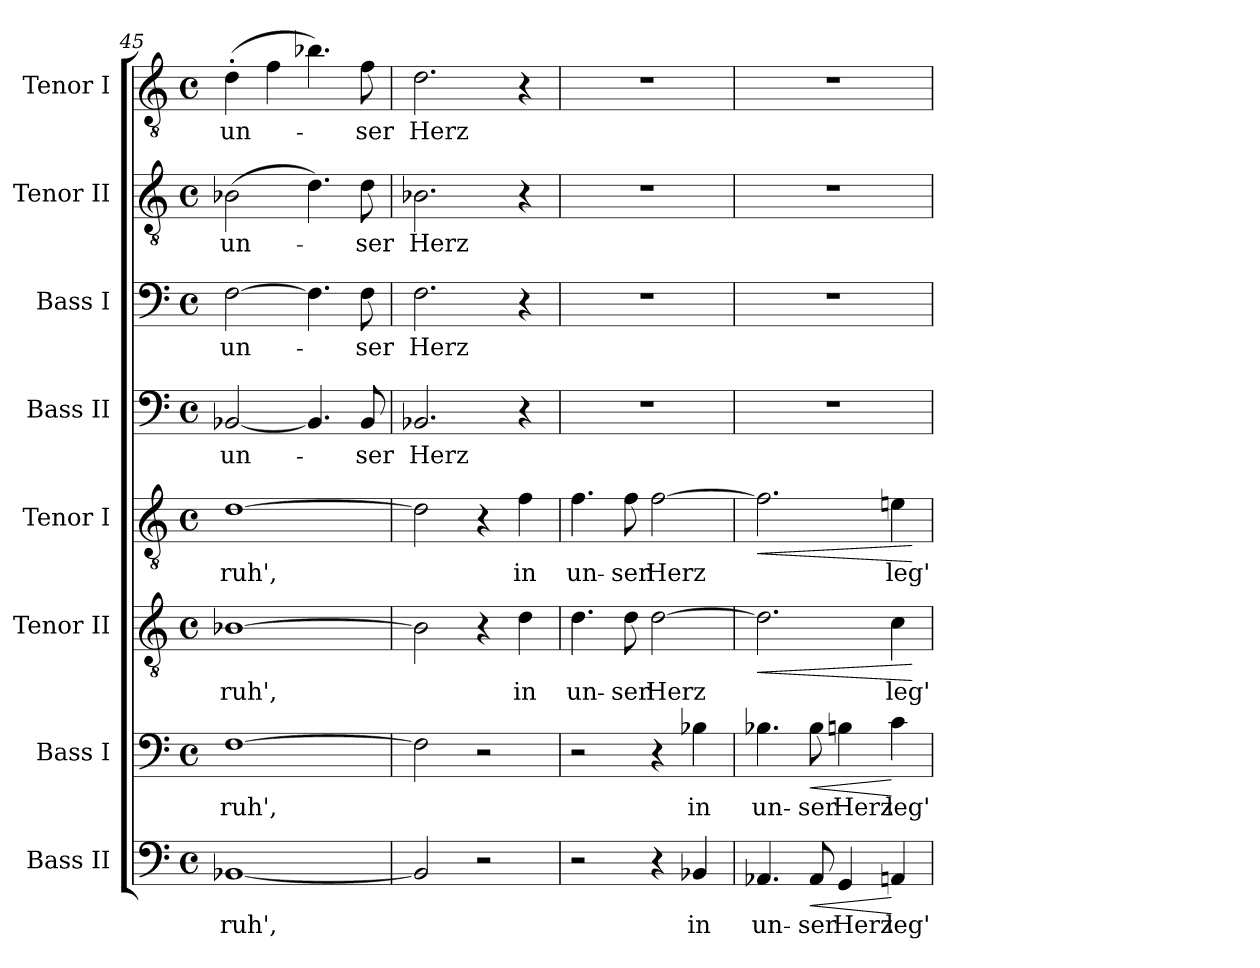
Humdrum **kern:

**kern	**text	**dynam	**kern	**text	**dynam	**kern	**text	**dynam	**kern	**text	**dynam	**kern	**text	**kern	**text	**kern	**text	**kern	**text
*part8	*part8	*part8	*part7	*part7	*part7	*part6	*part6	*part6	*part5	*part5	*part5	*part4	*part4	*part3	*part3	*part2	*part2	*part1	*part1
*staff8	*staff8	*staff8	*staff7	*staff7	*staff7	*staff6	*staff6	*staff6	*staff5	*staff5	*staff5	*staff4	*staff4	*staff3	*staff3	*staff2	*staff2	*staff1	*staff1
*I"Bass II	*	*	*I"Bass I	*	*	*I"Tenor II	*	*	*I"Tenor I	*	*	*I"Bass II	*	*I"Bass I	*	*I"Tenor II	*	*I"Tenor I	*
*I'B.	*	*	*I'B.	*	*	*I'T.	*	*	*I'T.	*	*	*I'B.	*	*I'B.	*	*I'T.	*	*I'T.	*
*clefF4	*	*	*clefF4	*	*	*clefGv2	*	*	*clefGv2	*	*	*clefF4	*	*clefF4	*	*clefGv2	*	*clefGv2	*
*	*	*	*	*	*	*ITrd7c12	*	*	*ITrd7c12	*	*	*	*	*	*	*ITrd7c12	*	*ITrd7c12	*
*k[]	*	*	*k[]	*	*	*k[]	*	*	*k[]	*	*	*k[]	*	*k[]	*	*k[]	*	*k[]	*
*C:	*	*	*C:	*	*	*C:	*	*	*C:	*	*	*C:	*	*C:	*	*C:	*	*C:	*
*M4/4	*	*	*M4/4	*	*	*M4/4	*	*	*M4/4	*	*	*M4/4	*	*M4/4	*	*M4/4	*	*M4/4	*
*met(c)	*	*	*met(c)	*	*	*met(c)	*	*	*met(c)	*	*	*met(c)	*	*met(c)	*	*met(c)	*	*met(c)	*
=45	=45	=45	=45	=45	=45	=45	=45	=45	=45	=45	=45	=45	=45	=45	=45	=45	=45	=45	=45
!	!LO:LY:b:color=#000000	!	!	!	!	!	!	!	!	!	!	!	!	!	!	!	!	!	!
!	!	!	!	!LO:LY:b:color=#000000	!	!	!	!	!	!	!	!	!	!	!	!	!	!	!
!	!	!	!	!	!	!	!LO:LY:b:color=#000000	!	!	!	!	!	!	!	!	!	!	!	!
!	!	!	!	!	!	!	!	!	!	!LO:LY:b:color=#000000	!	!	!	!	!	!	!	!	!
!	!	!	!	!	!	!	!	!	!	!	!	!	!LO:LY:b:color=#000000	!	!	!	!	!	!
!	!	!	!	!	!	!	!	!	!	!	!	!	!	!	!LO:LY:b:color=#000000	!	!	!	!
!	!	!	!	!	!	!	!	!	!	!	!	!	!	!	!	!	!LO:LY:b:color=#000000	!	!
!	!	!	!	!	!	!	!	!	!	!	!	!	!	!	!	!	!	!	!LO:LY:b:color=#000000
[1BB-Xi	-ruh',	.	[1Fi	-ruh',	.	[1BB-Xi	-ruh',	.	[1Di	-ruh',	.	[2BB-Xi/	un-	[2Fi\	un-	(2BB-Xi\	un-	(4D'i\	un-
.	.	.	.	.	.	.	.	.	.	.	.	.	.	.	.	.	.	4Fi\	.
.	.	.	.	.	.	.	.	.	.	.	.	4.BB-i/]	.	4.Fi\]	.	4.Di\)	.	4.B-Xi\)	.
!	!	!	!	!	!	!	!	!	!	!	!	!	!LO:LY:b:color=#000000	!	!	!	!	!	!
!	!	!	!	!	!	!	!	!	!	!	!	!	!	!	!LO:LY:b:color=#000000	!	!	!	!
!	!	!	!	!	!	!	!	!	!	!	!	!	!	!	!	!	!LO:LY:b:color=#000000	!	!
!	!	!	!	!	!	!	!	!	!	!	!	!	!	!	!	!	!	!	!LO:LY:b:color=#000000
.	.	.	.	.	.	.	.	.	.	.	.	8BB-i/	-ser	8Fi\	-ser	8Di\	-ser	8Fi\	-ser
=46	=46	=46	=46	=46	=46	=46	=46	=46	=46	=46	=46	=46	=46	=46	=46	=46	=46	=46	=46
!	!	!	!	!	!	!	!	!	!	!	!	!	!LO:LY:b:color=#000000	!	!	!	!	!	!
!	!	!	!	!	!	!	!	!	!	!	!	!	!	!	!LO:LY:b:color=#000000	!	!	!	!
!	!	!	!	!	!	!	!	!	!	!	!	!	!	!	!	!	!LO:LY:b:color=#000000	!	!
!	!	!	!	!	!	!	!	!	!	!	!	!	!	!	!	!	!	!	!LO:LY:b:color=#000000
2BB-i/]	.	.	2Fi\]	.	.	2BB-i\]	.	.	2Di\]	.	.	2.BB-Xi/	Herz	2.Fi\	Herz	2.BB-Xi\	Herz	2.Di\	Herz
2r	.	.	2r	.	.	4r	.	.	4r	.	.	.	.	.	.	.	.	.	.
!	!	!	!	!	!	!	!LO:LY:b:color=#000000	!	!	!	!	!	!	!	!	!	!	!	!
!	!	!	!	!	!	!	!	!	!	!LO:LY:b:color=#000000	!	!	!	!	!	!	!	!	!
.	.	.	.	.	.	4Di\	in	.	4Fi\	in	.	4r	.	4r	.	4r	.	4r	.
=47	=47	=47	=47	=47	=47	=47	=47	=47	=47	=47	=47	=47	=47	=47	=47	=47	=47	=47	=47
!	!	!	!	!	!	!	!LO:LY:b:color=#000000	!	!	!	!	!	!	!	!	!	!	!	!
!	!	!	!	!	!	!	!	!	!	!LO:LY:b:color=#000000	!	!	!	!	!	!	!	!	!
2r	.	.	2r	.	.	4.Di\	un-	.	4.Fi\	un-	.	1r	.	1r	.	1r	.	1r	.
!	!	!	!	!	!	!	!LO:LY:b:color=#000000	!	!	!	!	!	!	!	!	!	!	!	!
!	!	!	!	!	!	!	!	!	!	!LO:LY:b:color=#000000	!	!	!	!	!	!	!	!	!
.	.	.	.	.	.	8Di\	-ser	.	8Fi\	-ser	.	.	.	.	.	.	.	.	.
!	!	!	!	!	!	!	!LO:LY:b:color=#000000	!	!	!	!	!	!	!	!	!	!	!	!
!	!	!	!	!	!	!	!	!	!	!LO:LY:b:color=#000000	!	!	!	!	!	!	!	!	!
4r	.	.	4r	.	.	[2Di\	Herz	.	[2Fi\	Herz	.	.	.	.	.	.	.	.	.
!	!LO:LY:b:color=#000000	!	!	!	!	!	!	!	!	!	!	!	!	!	!	!	!	!	!
!	!	!	!	!LO:LY:b:color=#000000	!	!	!	!	!	!	!	!	!	!	!	!	!	!	!
4BB-Xi/	in	.	4B-Xi\	in	.	.	.	.	.	.	.	.	.	.	.	.	.	.	.
=48	=48	=48	=48	=48	=48	=48	=48	=48	=48	=48	=48	=48	=48	=48	=48	=48	=48	=48	=48
!	!LO:LY:b:color=#000000	!	!	!	!	!	!	!	!	!	!	!	!	!	!	!	!	!	!
!	!	!	!	!LO:LY:b:color=#000000	!	!	!	!LO:HP:b	!	!	!LO:HP:b	!	!	!	!	!	!	!	!
4.AA-Xi/	un-	.	4.B-Xi\	un-	.	2.Di\]	.	<	2.Fi\]	.	<	1r	.	1r	.	1r	.	1r	.
!	!LO:LY:b:color=#000000	!LO:HP:b	!	!	!	!	!	!	!	!	!	!	!	!	!	!	!	!	!
!	!	!	!	!LO:LY:b:color=#000000	!LO:HP:b	!	!	!	!	!	!	!	!	!	!	!	!	!	!
8AA-i/	-ser	<	8B-i\	-ser	<	.	.	.	.	.	.	.	.	.	.	.	.	.	.
!	!LO:LY:b:color=#000000	!	!	!	!	!	!	!	!	!	!	!	!	!	!	!	!	!	!
!	!	!	!	!LO:LY:b:color=#000000	!	!	!	!	!	!	!	!	!	!	!	!	!	!	!
4GGi/	Herz	.	4Bni\	Herz	.	.	.	.	.	.	.	.	.	.	.	.	.	.	.
!	!LO:LY:b:color=#000000	!	!	!	!	!	!	!	!	!	!	!	!	!	!	!	!	!	!
!	!	!	!	!LO:LY:b:color=#000000	!	!	!	!	!	!	!	!	!	!	!	!	!	!	!
!	!	!	!	!	!	!	!LO:LY:b:color=#000000	!	!	!	!	!	!	!	!	!	!	!	!
!	!	!	!	!	!	!	!	!	!	!LO:LY:b:color=#000000	!	!	!	!	!	!	!	!	!
4AAni/	leg'	[	4ci\	leg'	[	4Ci\	leg'	.	4Eni\	leg'	.	.	.	.	.	.	.	.	.
.	.	.	.	.	.	.	.	[	.	.	[	.	.	.	.	.	.	.	.
=	=	=	=	=	=	=	=	=	=	=	=	=	=	=	=	=	=	=	=
*-	*-	*-	*-	*-	*-	*-	*-	*-	*-	*-	*-	*-	*-	*-	*-	*-	*-	*-	*-
